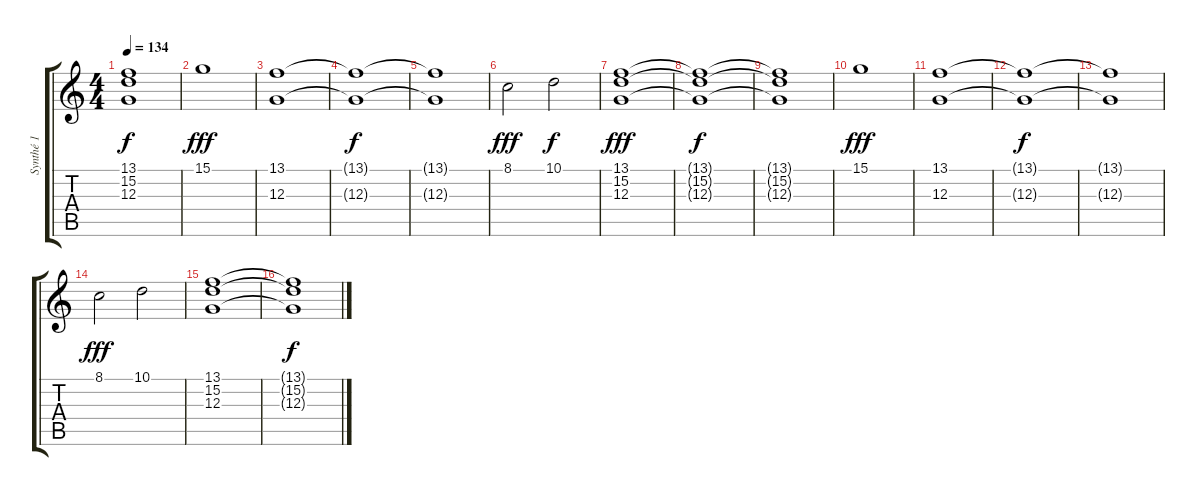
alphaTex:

\track ("Synthé 1" "Synthé 1") {instrument pad2warm}
\staff {score tabs}
\tuning (E4 B3 G3 D3 A2 E2) {hide}
\ts (4 4)
\tempo 134
\clef g2
\ks c
(13.1{t} 15.2{t} 12.3{t}).1{dy f} |
15.1.1{dy fff} |
(13.1 12.3).1 |
(13.1{t} 12.3{t}).1{dy f} |
(13.1{t} 12.3{t}).1 |
8.1.2{dy fff} 10.1.2{dy f} |
(13.1 15.2 12.3).1{dy fff} |
(13.1{t} 15.2{t} 12.3{t}).1{dy f} |
(13.1{t} 15.2{t} 12.3{t}).1 |
15.1.1{dy fff} |
(13.1 12.3).1 |
(13.1{t} 12.3{t}).1{dy f} |
(13.1{t} 12.3{t}).1 |
8.1.2{dy fff} 10.1.2 |
(13.1 15.2 12.3).1 |
(13.1{t} 15.2{t} 12.3{t}).1{dy f}
